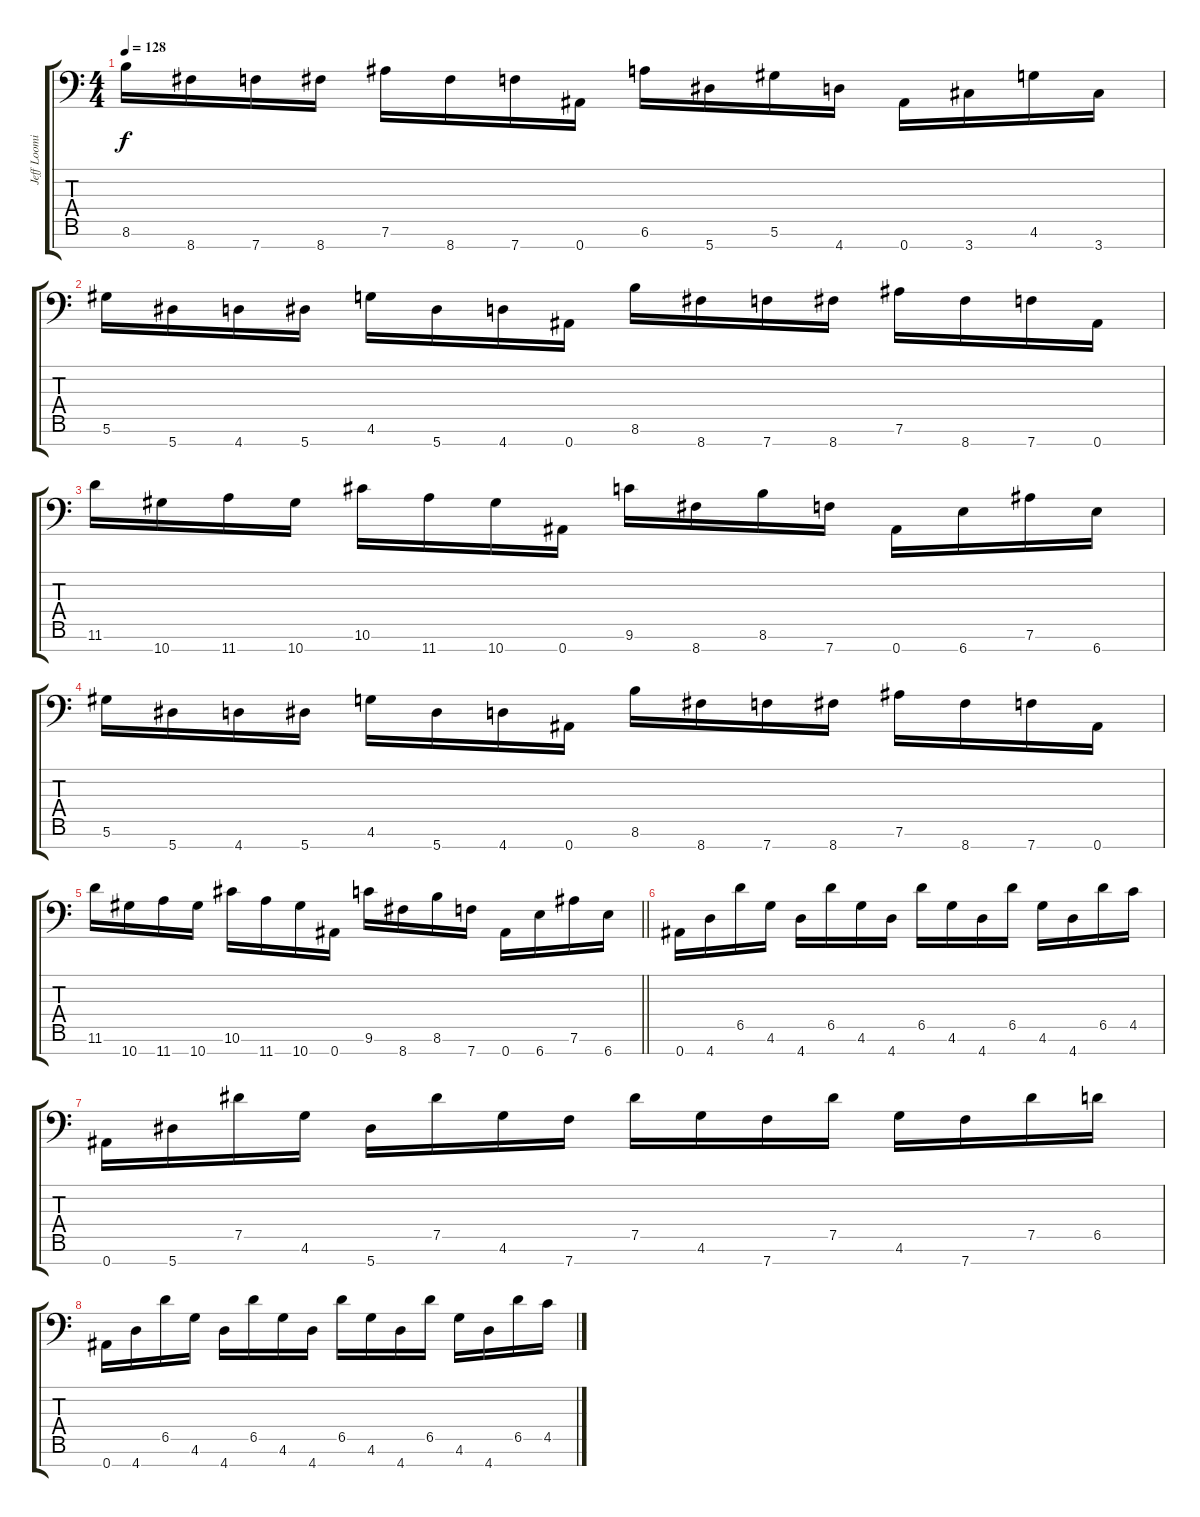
\track ("Jeff Loomis Lead" "Jeff Loomi") {instrument distortionguitar}
\staff {score tabs}
\tuning (Eb4 Bb3 Gb3 Db3 Ab2 Eb2 Bb1) {hide}
\ts (4 4)
\tempo 128
\clef f4
\ks c
8.6.16{dy f} 8.7.16 7.7.16 8.7.16 7.6.16 8.7.16 7.7.16 0.7.16 6.6.16 5.7.16 5.6.16 4.7.16 0.7.16 3.7.16 4.6.16 3.7.16 |
5.6.16 5.7.16 4.7.16 5.7.16 4.6.16 5.7.16 4.7.16 0.7.16 8.6.16 8.7.16 7.7.16 8.7.16 7.6.16 8.7.16 7.7.16 0.7.16 |
11.6.16 10.7.16 11.7.16 10.7.16 10.6.16 11.7.16 10.7.16 0.7.16 9.6.16 8.7.16 8.6.16 7.7.16 0.7.16 6.7.16 7.6.16 6.7.16 |
5.6.16 5.7.16 4.7.16 5.7.16 4.6.16 5.7.16 4.7.16 0.7.16 8.6.16 8.7.16 7.7.16 8.7.16 7.6.16 8.7.16 7.7.16 0.7.16 |
\barLineRight lightlight
11.6.16 10.7.16 11.7.16 10.7.16 10.6.16 11.7.16 10.7.16 0.7.16 9.6.16 8.7.16 8.6.16 7.7.16 0.7.16 6.7.16 7.6.16 6.7.16 |
0.7.16 4.7.16 6.5.16 4.6.16 4.7.16 6.5.16 4.6.16 4.7.16 6.5.16 4.6.16 4.7.16 6.5.16 4.6.16 4.7.16 6.5.16 4.5.16 |
0.7.16 5.7.16 7.5.16 4.6.16 5.7.16 7.5.16 4.6.16 7.7.16 7.5.16 4.6.16 7.7.16 7.5.16 4.6.16 7.7.16 7.5.16 6.5.16 |
0.7.16 4.7.16 6.5.16 4.6.16 4.7.16 6.5.16 4.6.16 4.7.16 6.5.16 4.6.16 4.7.16 6.5.16 4.6.16 4.7.16 6.5.16 4.5.16
